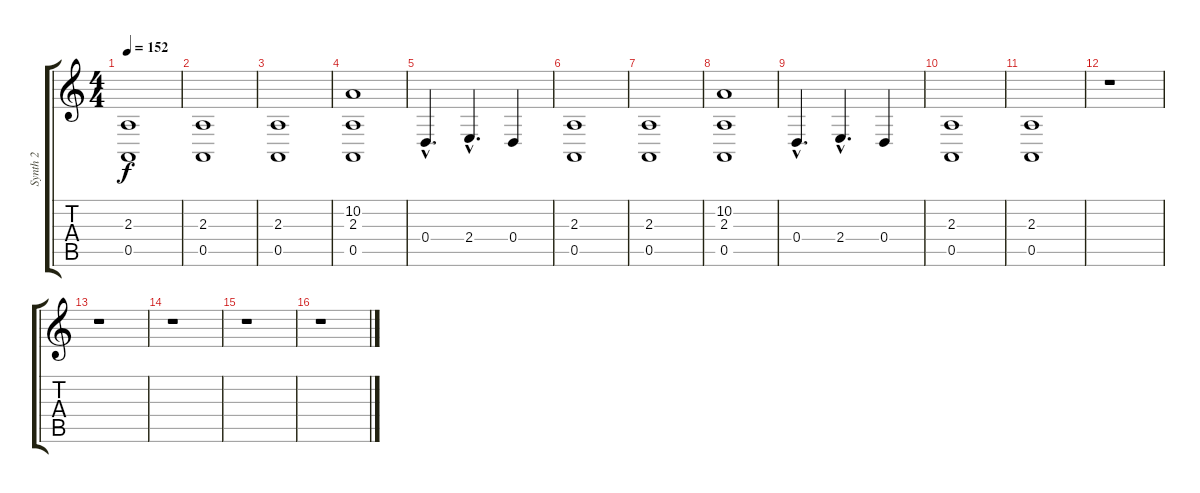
\track ("Synth 2" "Synth 2") {instrument pad3polysynth}
\staff {score tabs}
\tuning (E4 B3 G3 D3 A2 E2) {hide}
\ts (4 4)
\tempo 152
\clef g2
\ks c
(2.3 0.5).1{dy f} |
(2.3 0.5).1 |
(2.3 0.5).1 |
(10.2 2.3 0.5).1{volume 14} |
0.4{hac}.4{d} 2.4{hac}.4{d} 0.4.4 |
(2.3 0.5).1{volume 12} |
(2.3 0.5).1 |
(10.2 2.3 0.5).1{volume 14} |
0.4{hac}.4{d} 2.4{hac}.4{d} 0.4.4 |
(2.3 0.5).1{volume 12} |
(2.3 0.5).1 |
r.1 |
r.1 |
r.1 |
r.1 |
r.1
